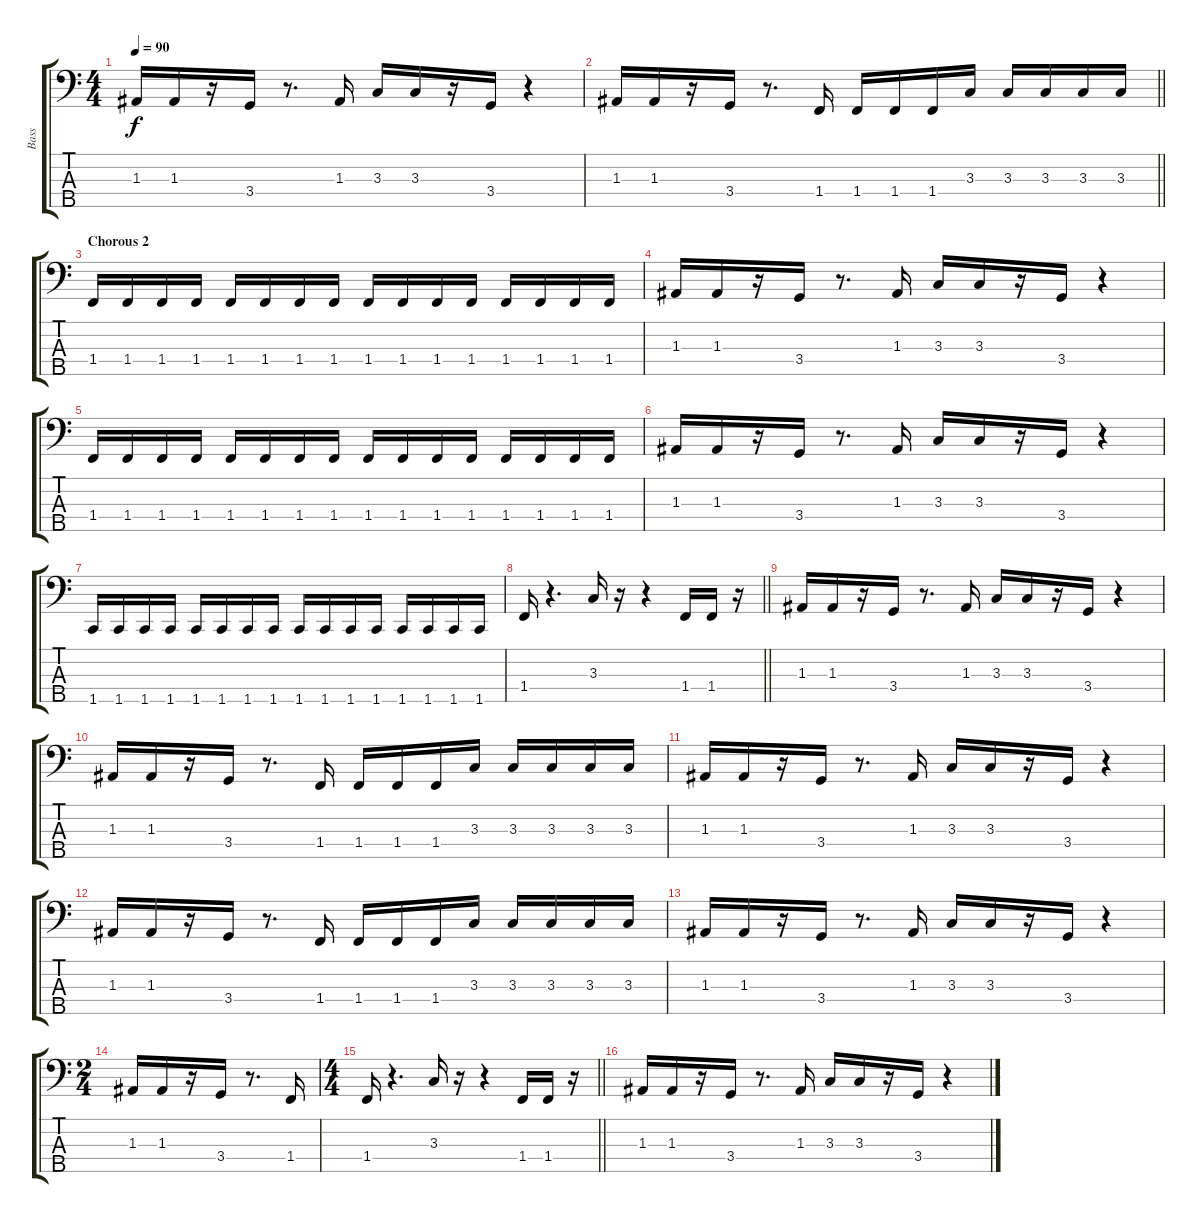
\track ("Bass" "Bass") {instrument electricbassfinger}
\staff {score tabs}
\tuning (G2 D2 A1 E1 B0) {hide}
\ts (4 4)
\tempo 90
\clef f4
\ks c
1.3.16{dy f} 1.3.16 r.16 3.4.16 r.8{d} 1.3.16 3.3.16 3.3.16 r.16 3.4.16 r.4 |
\barLineRight lightlight
1.3.16 1.3.16 r.16 3.4.16 r.8{d} 1.4.16 1.4.16 1.4.16 1.4.16 3.3.16 3.3.16 3.3.16 3.3.16 3.3.16 |
\section ("" "Chorous 2")
1.4.16 1.4.16 1.4.16 1.4.16 1.4.16 1.4.16 1.4.16 1.4.16 1.4.16 1.4.16 1.4.16 1.4.16 1.4.16 1.4.16 1.4.16 1.4.16 |
1.3.16 1.3.16 r.16 3.4.16 r.8{d} 1.3.16 3.3.16 3.3.16 r.16 3.4.16 r.4 |
1.4.16 1.4.16 1.4.16 1.4.16 1.4.16 1.4.16 1.4.16 1.4.16 1.4.16 1.4.16 1.4.16 1.4.16 1.4.16 1.4.16 1.4.16 1.4.16 |
1.3.16 1.3.16 r.16 3.4.16 r.8{d} 1.3.16 3.3.16 3.3.16 r.16 3.4.16 r.4 |
1.5.16 1.5.16 1.5.16 1.5.16 1.5.16 1.5.16 1.5.16 1.5.16 1.5.16 1.5.16 1.5.16 1.5.16 1.5.16 1.5.16 1.5.16 1.5.16 |
\barLineRight lightlight
1.4.16 r.4{d} 3.3.16 r.16 r.4 1.4.16 1.4.16 r.16 |
\section ("" "")
1.3.16 1.3.16 r.16 3.4.16 r.8{d} 1.3.16 3.3.16 3.3.16 r.16 3.4.16 r.4 |
1.3.16 1.3.16 r.16 3.4.16 r.8{d} 1.4.16 1.4.16 1.4.16 1.4.16 3.3.16 3.3.16 3.3.16 3.3.16 3.3.16 |
1.3.16 1.3.16 r.16 3.4.16 r.8{d} 1.3.16 3.3.16 3.3.16 r.16 3.4.16 r.4 |
1.3.16 1.3.16 r.16 3.4.16 r.8{d} 1.4.16 1.4.16 1.4.16 1.4.16 3.3.16 3.3.16 3.3.16 3.3.16 3.3.16 |
1.3.16 1.3.16 r.16 3.4.16 r.8{d} 1.3.16 3.3.16 3.3.16 r.16 3.4.16 r.4 |
\ts (2 4)
1.3.16 1.3.16 r.16 3.4.16 r.8{d} 1.4.16 |
\ts (4 4)
\barLineRight lightlight
1.4.16 r.4{d} 3.3.16 r.16 r.4 1.4.16 1.4.16 r.16 |
\section ("" "")
1.3.16 1.3.16 r.16 3.4.16 r.8{d} 1.3.16 3.3.16 3.3.16 r.16 3.4.16 r.4
